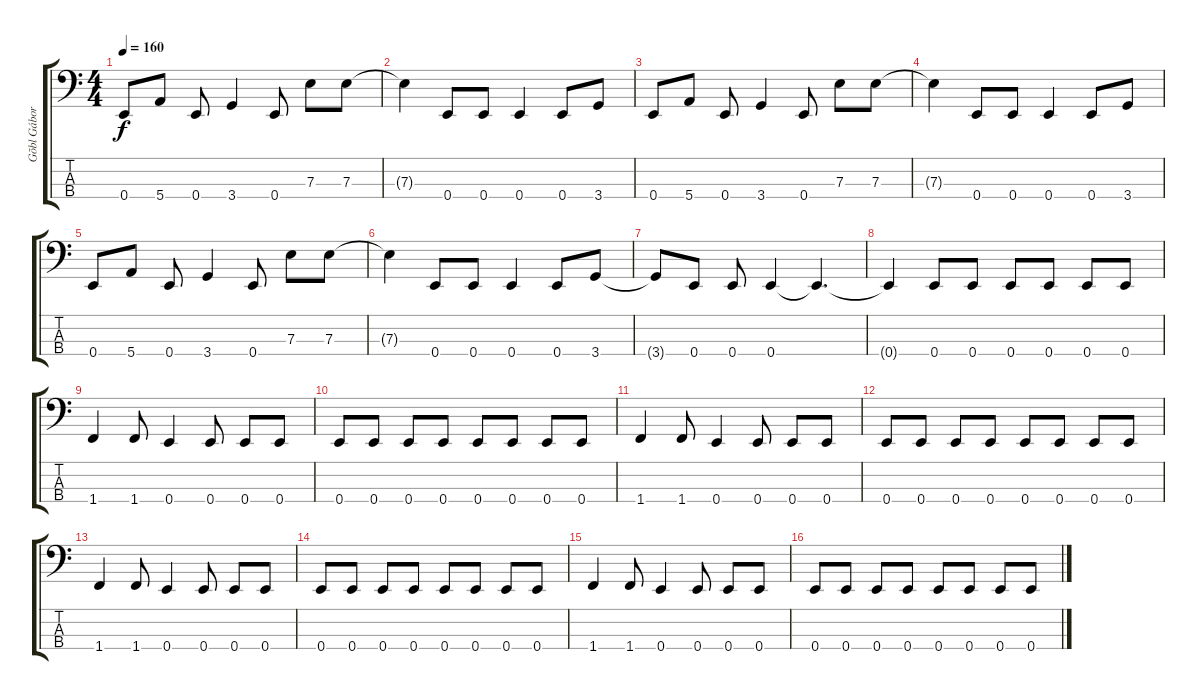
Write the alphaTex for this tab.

\track ("Gõbl Gábor" "Gõbl Gábor") {instrument electricbassfinger}
\staff {score tabs}
\tuning (G2 D2 A1 E1) {hide}
\ts (4 4)
\tempo 160
\clef f4
\ks c
0.4.8{dy f} 5.4.8 0.4.8 3.4.4 0.4.8 7.3.8 7.3.8 |
7.3{t}.4 0.4.8 0.4.8 0.4.4 0.4.8 3.4.8 |
0.4.8 5.4.8 0.4.8 3.4.4 0.4.8 7.3.8 7.3.8 |
7.3{t}.4 0.4.8 0.4.8 0.4.4 0.4.8 3.4.8 |
0.4.8 5.4.8 0.4.8 3.4.4 0.4.8 7.3.8 7.3.8 |
7.3{t}.4 0.4.8 0.4.8 0.4.4 0.4.8 3.4.8 |
3.4{t}.8 0.4.8 0.4.8 0.4.4 0.4{t}.4{d} |
0.4{t}.4 0.4.8 0.4.8 0.4.8 0.4.8 0.4.8 0.4.8 |
1.4.4 1.4.8 0.4.4 0.4.8 0.4.8 0.4.8 |
0.4.8 0.4.8 0.4.8 0.4.8 0.4.8 0.4.8 0.4.8 0.4.8 |
1.4.4 1.4.8 0.4.4 0.4.8 0.4.8 0.4.8 |
0.4.8 0.4.8 0.4.8 0.4.8 0.4.8 0.4.8 0.4.8 0.4.8 |
1.4.4 1.4.8 0.4.4 0.4.8 0.4.8 0.4.8 |
0.4.8 0.4.8 0.4.8 0.4.8 0.4.8 0.4.8 0.4.8 0.4.8 |
1.4.4 1.4.8 0.4.4 0.4.8 0.4.8 0.4.8 |
0.4.8 0.4.8 0.4.8 0.4.8 0.4.8 0.4.8 0.4.8 0.4.8
